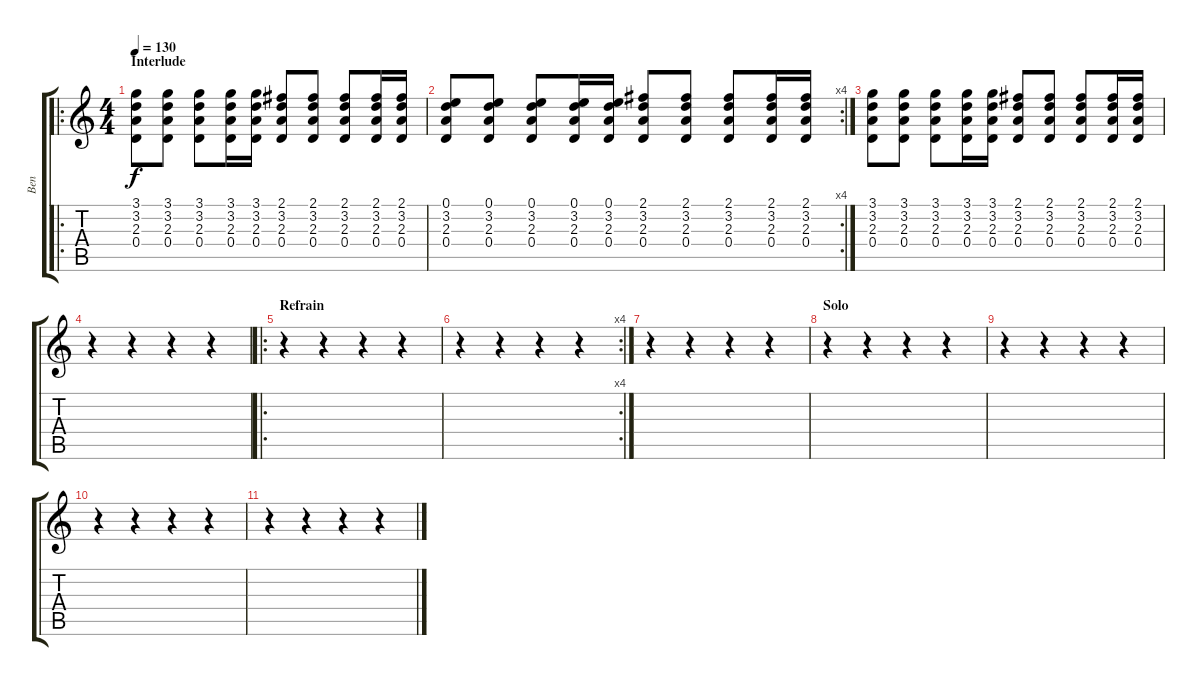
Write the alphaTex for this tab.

\track ("Ben" "Ben") {instrument electricguitarclean}
\staff {score tabs}
\tuning (E4 B3 G3 D3 A2 E2) {hide}
\ro
\ts (4 4)
\section ("" "Interlude")
\tempo 130
\clef g2
\ks c
(3.1 3.2 2.3 0.4).8{dy f} (3.1 3.2 2.3 0.4).8 (3.1 3.2 2.3 0.4).8 (3.1 3.2 2.3 0.4).16 (3.1 3.2 2.3 0.4).16 (2.1 3.2 2.3 0.4).8 (2.1 3.2 2.3 0.4).8 (2.1 3.2 2.3 0.4).8 (2.1 3.2 2.3 0.4).16 (2.1 3.2 2.3 0.4).16 |
\rc 4
(0.1 3.2 2.3 0.4).8 (0.1 3.2 2.3 0.4).8 (0.1 3.2 2.3 0.4).8 (0.1 3.2 2.3 0.4).16 (0.1 3.2 2.3 0.4).16 (2.1 3.2 2.3 0.4).8 (2.1 3.2 2.3 0.4).8 (2.1 3.2 2.3 0.4).8 (2.1 3.2 2.3 0.4).16 (2.1 3.2 2.3 0.4).16 |
(3.1 3.2 2.3 0.4).8 (3.1 3.2 2.3 0.4).8 (3.1 3.2 2.3 0.4).8 (3.1 3.2 2.3 0.4).16 (3.1 3.2 2.3 0.4).16 (2.1 3.2 2.3 0.4).8 (2.1 3.2 2.3 0.4).8 (2.1 3.2 2.3 0.4).8 (2.1 3.2 2.3 0.4).16 (2.1 3.2 2.3 0.4).16 |
r.4 r.4 r.4 r.4 |
\ro
\section ("" "Refrain")
r.4 r.4 r.4 r.4 |
\rc 4
r.4 r.4 r.4 r.4 |
r.4 r.4 r.4 r.4 |
\section ("" "Solo")
r.4 r.4 r.4 r.4 |
r.4 r.4 r.4 r.4 |
r.4 r.4 r.4 r.4 |
r.4 r.4 r.4 r.4
